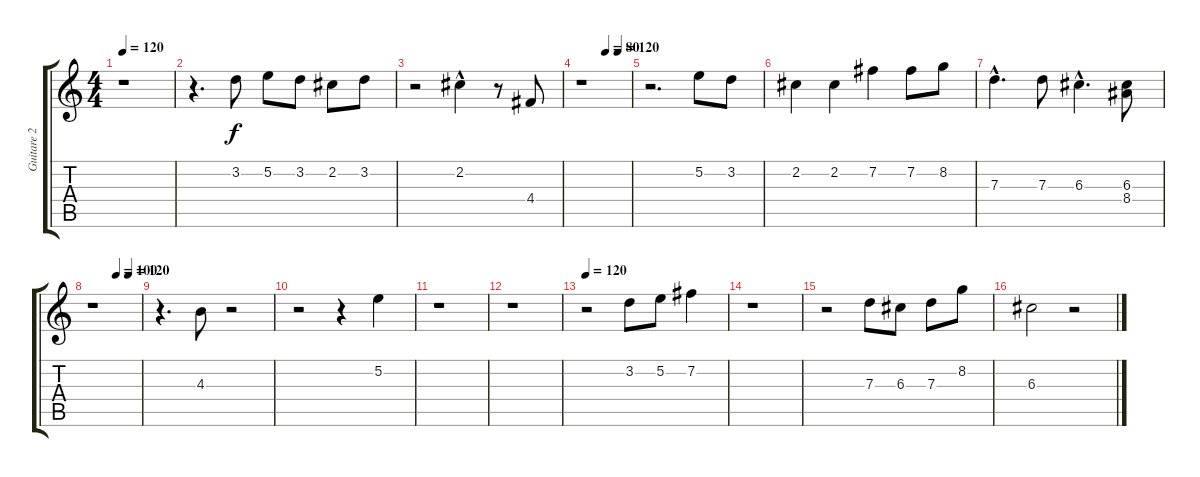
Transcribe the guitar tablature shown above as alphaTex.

\track ("Guitare 2" "Guitare 2") {instrument acousticguitarnylon}
\staff {score tabs}
\tuning (E4 B3 G3 D3 A2 E2) {hide}
\ts (4 4)
\tempo 120
\clef g2
\ks c
r.1{dy f} |
r.4{d} 3.2.8 5.2.8 3.2.8 2.2.8 3.2.8 |
r.2 2.2{hac}.4 r.8 4.4.8 |
\tempo (80 0.5)
\tempo (120 0.75)
r.1 |
r.2{d} 5.2.8 3.2.8 |
2.2.4 2.2.4 7.2.4 7.2.8 8.2.8 |
7.3{hac}.4{d} 7.3.8 6.3{hac}.4{d} (6.3 8.4).8 |
\tempo (100 0.5)
\tempo (120 0.75)
r.1 |
r.4{d} 4.3.8 r.2 |
r.2 r.4 5.2.4 |
r.1 |
r.1 |
\tempo 120
r.2 3.2.8 5.2.8 7.2.4 |
r.1 |
r.2 7.3.8 6.3.8 7.3.8 8.2.8 |
6.3.2 r.2
